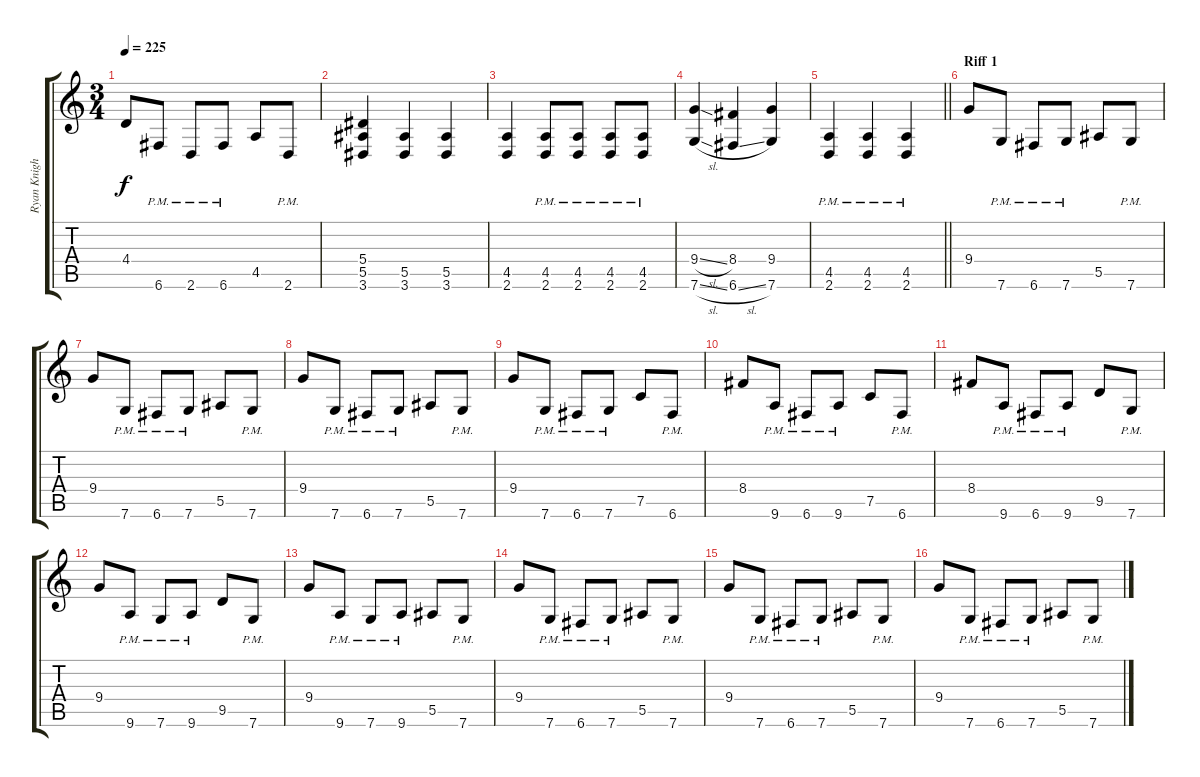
\track ("Ryan Knight" "Ryan Knigh") {instrument distortionguitar}
\staff {score tabs}
\tuning (C4 G3 Eb3 Bb2 F2 C2) {hide}
\ts (3 4)
\tempo 225
\clef g2
\ks c
4.4.8{dy f} 6.6{pm}.8 2.6{pm}.8 6.6{pm}.8 4.5.8 2.6{pm}.8 |
(5.4 5.5 3.6).4 (5.5 3.6).4 (5.5 3.6).4 |
(4.5 2.6).4 (4.5{pm} 2.6{pm}).8 (4.5{pm} 2.6{pm}).8 (4.5{pm} 2.6{pm}).8 (4.5{pm} 2.6{pm}).8 |
(9.4{sl} 7.6{sl}).4 (8.4 6.6{sl}).4 (9.4 7.6).4 |
\barLineRight lightlight
(4.5{pm} 2.6{pm}).4 (4.5{pm} 2.6{pm}).4 (4.5{pm} 2.6{pm}).4 |
\section ("" "Riff 1")
9.4.8 7.6{pm}.8 6.6{pm}.8 7.6{pm}.8 5.5.8 7.6{pm}.8 |
9.4.8 7.6{pm}.8 6.6{pm}.8 7.6{pm}.8 5.5.8 7.6{pm}.8 |
9.4.8 7.6{pm}.8 6.6{pm}.8 7.6{pm}.8 5.5.8 7.6{pm}.8 |
9.4.8 7.6{pm}.8 6.6{pm}.8 7.6{pm}.8 7.5.8 6.6{pm}.8 |
8.4.8 9.6{pm}.8 6.6{pm}.8 9.6{pm}.8 7.5.8 6.6{pm}.8 |
8.4.8 9.6{pm}.8 6.6{pm}.8 9.6{pm}.8 9.5.8 7.6{pm}.8 |
9.4.8 9.6{pm}.8 7.6{pm}.8 9.6{pm}.8 9.5.8 7.6{pm}.8 |
9.4.8 9.6{pm}.8 7.6{pm}.8 9.6{pm}.8 5.5.8 7.6{pm}.8 |
9.4.8 7.6{pm}.8 6.6{pm}.8 7.6{pm}.8 5.5.8 7.6{pm}.8 |
9.4.8 7.6{pm}.8 6.6{pm}.8 7.6{pm}.8 5.5.8 7.6{pm}.8 |
9.4.8 7.6{pm}.8 6.6{pm}.8 7.6{pm}.8 5.5.8 7.6{pm}.8
